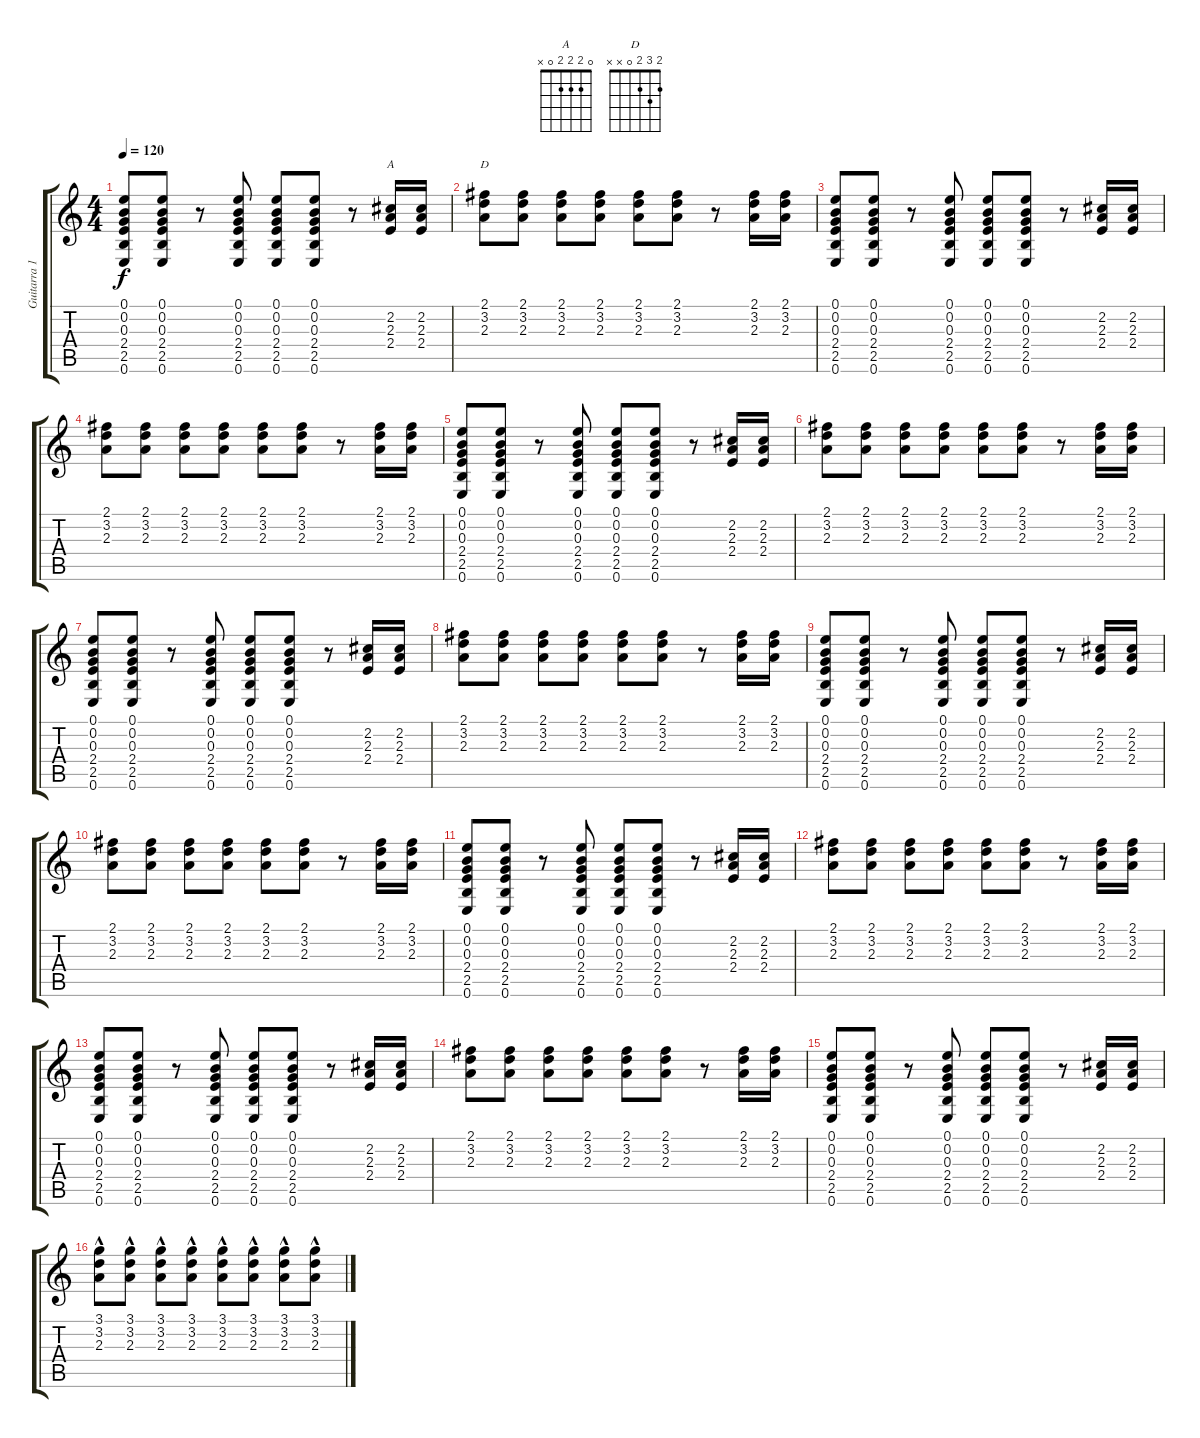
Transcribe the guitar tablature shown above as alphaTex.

\track ("Guitarra 1" "Guitarra 1") {instrument acousticguitarsteel}
\staff {score tabs}
\tuning (E4 B3 G3 D3 A2 E2) {hide}
\chord ("A" 0 2 2 2 0 x)
\chord ("D" 2 3 2 0 x x)
\ts (4 4)
\tempo 120
\clef g2
\ks c
(0.1 0.2 0.3 2.4 2.5 0.6).8{dy f} (0.1 0.2 0.3 2.4 2.5 0.6).8 r.8 (0.1 0.2 0.3 2.4 2.5 0.6).8 (0.1 0.2 0.3 2.4 2.5 0.6).8 (0.1 0.2 0.3 2.4 2.5 0.6).8 r.8 (2.2 2.3 2.4).16{ch "A"} (2.2 2.3 2.4).16 |
(2.1 3.2 2.3).8{ch "D"} (2.1 3.2 2.3).8 (2.1 3.2 2.3).8 (2.1 3.2 2.3).8 (2.1 3.2 2.3).8 (2.1 3.2 2.3).8 r.8 (2.1 3.2 2.3).16 (2.1 3.2 2.3).16 |
(0.1 0.2 0.3 2.4 2.5 0.6).8 (0.1 0.2 0.3 2.4 2.5 0.6).8 r.8 (0.1 0.2 0.3 2.4 2.5 0.6).8 (0.1 0.2 0.3 2.4 2.5 0.6).8 (0.1 0.2 0.3 2.4 2.5 0.6).8 r.8 (2.2 2.3 2.4).16 (2.2 2.3 2.4).16 |
(2.1 3.2 2.3).8 (2.1 3.2 2.3).8 (2.1 3.2 2.3).8 (2.1 3.2 2.3).8 (2.1 3.2 2.3).8 (2.1 3.2 2.3).8 r.8 (2.1 3.2 2.3).16 (2.1 3.2 2.3).16 |
(0.1 0.2 0.3 2.4 2.5 0.6).8 (0.1 0.2 0.3 2.4 2.5 0.6).8 r.8 (0.1 0.2 0.3 2.4 2.5 0.6).8 (0.1 0.2 0.3 2.4 2.5 0.6).8 (0.1 0.2 0.3 2.4 2.5 0.6).8 r.8 (2.2 2.3 2.4).16 (2.2 2.3 2.4).16 |
(2.1 3.2 2.3).8 (2.1 3.2 2.3).8 (2.1 3.2 2.3).8 (2.1 3.2 2.3).8 (2.1 3.2 2.3).8 (2.1 3.2 2.3).8 r.8 (2.1 3.2 2.3).16 (2.1 3.2 2.3).16 |
(0.1 0.2 0.3 2.4 2.5 0.6).8 (0.1 0.2 0.3 2.4 2.5 0.6).8 r.8 (0.1 0.2 0.3 2.4 2.5 0.6).8 (0.1 0.2 0.3 2.4 2.5 0.6).8 (0.1 0.2 0.3 2.4 2.5 0.6).8 r.8 (2.2 2.3 2.4).16 (2.2 2.3 2.4).16 |
(2.1 3.2 2.3).8 (2.1 3.2 2.3).8 (2.1 3.2 2.3).8 (2.1 3.2 2.3).8 (2.1 3.2 2.3).8 (2.1 3.2 2.3).8 r.8 (2.1 3.2 2.3).16 (2.1 3.2 2.3).16 |
(0.1 0.2 0.3 2.4 2.5 0.6).8 (0.1 0.2 0.3 2.4 2.5 0.6).8 r.8 (0.1 0.2 0.3 2.4 2.5 0.6).8 (0.1 0.2 0.3 2.4 2.5 0.6).8 (0.1 0.2 0.3 2.4 2.5 0.6).8 r.8 (2.2 2.3 2.4).16 (2.2 2.3 2.4).16 |
(2.1 3.2 2.3).8 (2.1 3.2 2.3).8 (2.1 3.2 2.3).8 (2.1 3.2 2.3).8 (2.1 3.2 2.3).8 (2.1 3.2 2.3).8 r.8 (2.1 3.2 2.3).16 (2.1 3.2 2.3).16 |
(0.1 0.2 0.3 2.4 2.5 0.6).8 (0.1 0.2 0.3 2.4 2.5 0.6).8 r.8 (0.1 0.2 0.3 2.4 2.5 0.6).8 (0.1 0.2 0.3 2.4 2.5 0.6).8 (0.1 0.2 0.3 2.4 2.5 0.6).8 r.8 (2.2 2.3 2.4).16 (2.2 2.3 2.4).16 |
(2.1 3.2 2.3).8 (2.1 3.2 2.3).8 (2.1 3.2 2.3).8 (2.1 3.2 2.3).8 (2.1 3.2 2.3).8 (2.1 3.2 2.3).8 r.8 (2.1 3.2 2.3).16 (2.1 3.2 2.3).16 |
(0.1 0.2 0.3 2.4 2.5 0.6).8 (0.1 0.2 0.3 2.4 2.5 0.6).8 r.8 (0.1 0.2 0.3 2.4 2.5 0.6).8 (0.1 0.2 0.3 2.4 2.5 0.6).8 (0.1 0.2 0.3 2.4 2.5 0.6).8 r.8 (2.2 2.3 2.4).16 (2.2 2.3 2.4).16 |
(2.1 3.2 2.3).8 (2.1 3.2 2.3).8 (2.1 3.2 2.3).8 (2.1 3.2 2.3).8 (2.1 3.2 2.3).8 (2.1 3.2 2.3).8 r.8 (2.1 3.2 2.3).16 (2.1 3.2 2.3).16 |
(0.1 0.2 0.3 2.4 2.5 0.6).8 (0.1 0.2 0.3 2.4 2.5 0.6).8 r.8 (0.1 0.2 0.3 2.4 2.5 0.6).8 (0.1 0.2 0.3 2.4 2.5 0.6).8 (0.1 0.2 0.3 2.4 2.5 0.6).8 r.8 (2.2 2.3 2.4).16 (2.2 2.3 2.4).16 |
(3.1 3.2{hac} 2.3).8 (3.1 3.2{hac} 2.3).8 (3.1 3.2{hac} 2.3).8 (3.1 3.2{hac} 2.3).8 (3.1 3.2{hac} 2.3).8 (3.1 3.2{hac} 2.3).8 (3.1 3.2{hac} 2.3).8 (3.1 3.2{hac} 2.3).8
